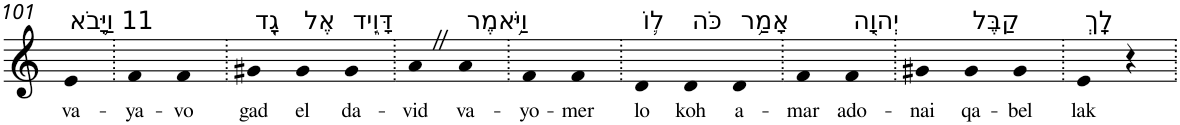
**kern	**text
*part1	*part1
*staff1	*staff1
*I"Piano	*
*I'Pno	*
!!LO:PB:g=z
*clefG2	*
*k[]	*
=101	=101
!LO:TX:a:t=11 וַיָּ֥בֹא	!
!	!LO:LY:b
4e	va-
=102.	=102.
!	!LO:LY:b
4f	-ya-
!	!LO:LY:b
4f	-vo
=103.	=103.
!LO:TX:a:t=גָ֖ד	!
!	!LO:LY:b
4g#X	gad
!LO:TX:a:t=אֶל	!
!	!LO:LY:b
4g#	el
!LO:TX:a:t=דָּוִ֑יד	!
!	!LO:LY:b
4g#	da-
=104.	=104.
!	!LO:LY:b
4aZ	-vid
!LO:TX:a:t=וַיֹּ֥אמֶר	!
!	!LO:LY:b
4a	va-
=105.	=105.
!	!LO:LY:b
4f	-yo-
!	!LO:LY:b
4f	-mer
=106.	=106.
!LO:TX:a:t=ל֛וֹ	!
!	!LO:LY:b
4d	lo
!LO:TX:a:t=כֹּה	!
!	!LO:LY:b
4d	koh
!LO:TX:a:t=אָמַ֥ר	!
!	!LO:LY:b
4d	a-
=107.	=107.
!	!LO:LY:b
4f	-mar
!LO:TX:a:t=יְהוָ֖ה	!
!	!LO:LY:b
4f	ado-
=108.	=108.
!	!LO:LY:b
4g#X	-nai
!LO:TX:a:t=קַבֶּל	!
!	!LO:LY:b
4g#	qa-
!	!LO:LY:b
4g#	-bel
=109.	=109.
!LO:TX:a:t=לָֽךְ	!
!	!LO:LY:b
4e	lak
4r	.
=.	=.
*-	*-
